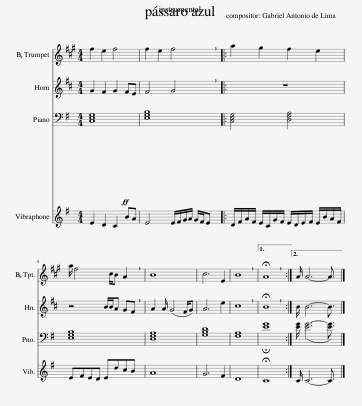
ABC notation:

X:1
%%score 1 2 3 4
L:1/8
M:4/4
I:linebreak $
K:G
V:1 treble transpose=-2
V:2 treble transpose=-7
V:3 bass
V:4 treble
V:1
[K:A] f2 e2 f4 | f2 e2 !breath!f4 |: a2 g2 f2 e2 |$ a/ f4 c/B !breath!A2 | B8 | %5
 c6 E2 | !breath!B8 |1[Q:1/4=50][Q:1/4=55][Q:1/4=60][Q:1/4=100] !breath!!fermata!A8 :|2[Q:1/4=57][Q:1/4=110] A/ A6- A3/2 |] %9
V:2
[K:D] G2 F2 G2 FE | F4 !breath!G4 |: z8 |$ z4 B/B/A G!breath!F | A2 A/ (G4 F/)G | %5
 A6 e2 | !breath!c8 |1 !breath!!fermata!B8 :|2 B/ B6- B3/2 |] %9
V:3
!ff! [C,E,G,]8 | [E,G,B,]8 |: [C,E,G,]4 [D,F,A,]4 |$ [E,G,B,]8 | [D,F,A,]8 | %5
 [G,B,D]8 | [F,A,]8 |1 !fermata![EG]8 :|2 [EG]/ ([EG-]6 [EG]3/2) |] %9
V:4
 E2 D2 C2 BA | E4 E/F/G/A/ G/F/E |: D/F/A/F/ E/C/G/F/ E/D/E/F/ E/B/A/F/ |$ EFED EdcB | A8 | %5
 G6 F2 | D8 |1 !fermata!C8 :|2 C/ C6- C3/2 |] %9
